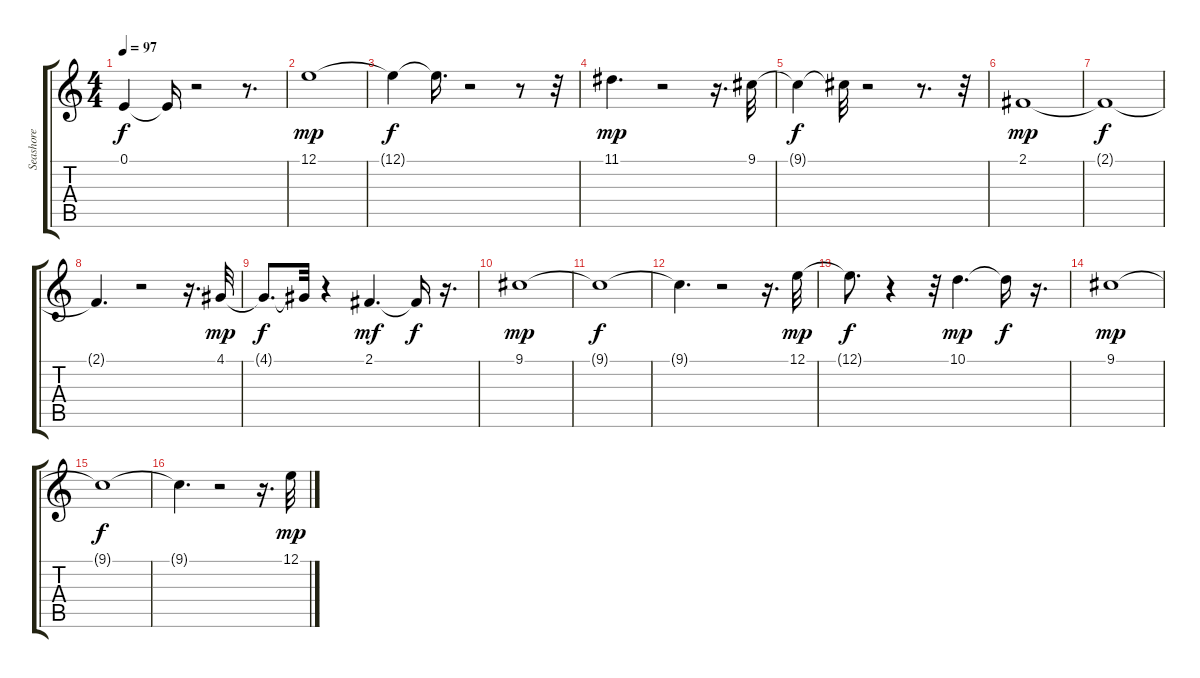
\track ("Seashore" "Seashore") {instrument seashore}
\staff {score tabs}
\tuning (E4 B3 G3 D3 A2 E2) {hide}
\ts (4 4)
\tempo 97
\clef g2
\ks c
0.1{t}.4{dy f} 0.1{t}.16 r.2 r.8{d} |
12.1.1{dy mp} |
12.1{t}.4{dy f} 12.1{t}.16{d} r.2 r.8 r.32 |
11.1.4{d dy mp} r.2 r.16{d} 9.1.32 |
9.1{t}.4{dy f} 9.1{t}.32 r.2 r.8{d} r.32 |
2.1.1{dy mp} |
2.1{t}.1{dy f} |
2.1{t}.4{d} r.2 r.16{d} 4.1.32{dy mp} |
4.1{t}.8{d dy f} 4.1{t}.32 r.4 2.1.4{d dy mf} 2.1{t}.16{dy f} r.16{d} |
9.1.1{dy mp} |
9.1{t}.1{dy f} |
9.1{t}.4{d} r.2 r.16{d} 12.1.32{dy mp} |
12.1{t}.8{d dy f} r.4 r.32 10.1.4{d dy mp} 10.1{t}.16{dy f} r.16{d} |
9.1.1{dy mp} |
9.1{t}.1{dy f} |
9.1{t}.4{d} r.2 r.16{d} 12.1.32{dy mp}
